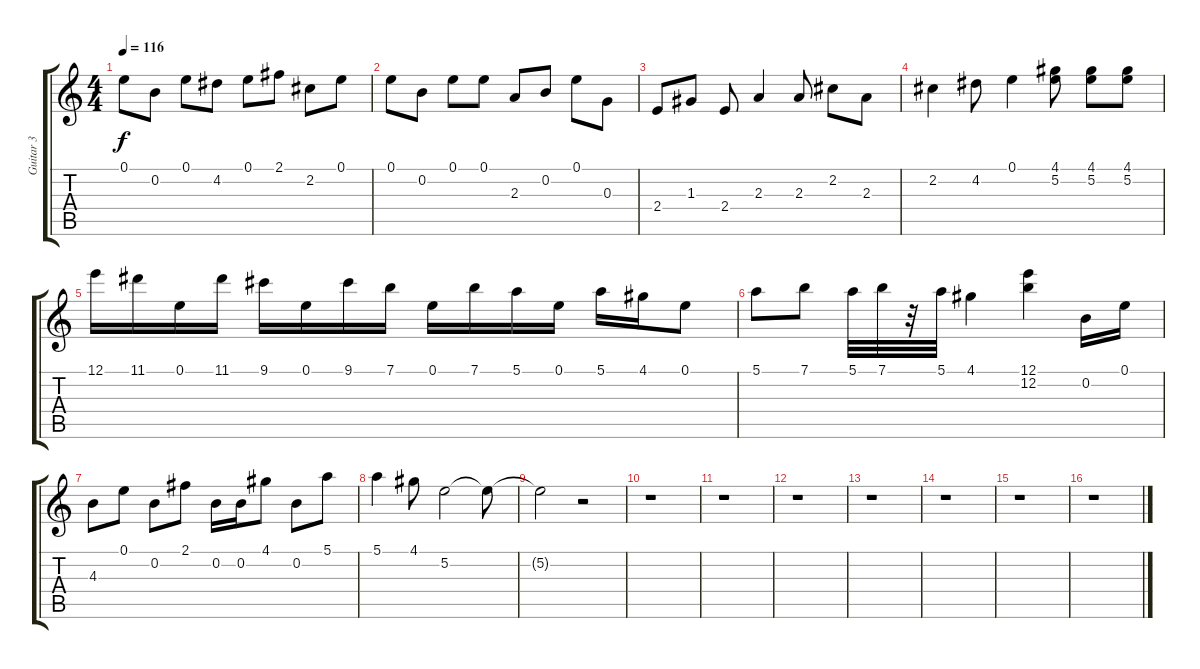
\track ("Guitar 3" "Guitar 3") {instrument distortionguitar}
\staff {score tabs}
\tuning (E4 B3 G3 D3 A2 E2) {hide}
\ts (4 4)
\tempo 116
\clef g2
\ks c
0.1.8{dy f} 0.2.8 0.1.8 4.2.8 0.1.8 2.1.8 2.2.8 0.1.8 |
0.1.8 0.2.8 0.1.8 0.1.8 2.3.8 0.2.8 0.1.8 0.3.8 |
2.4.8 1.3.8 2.4.8 2.3.4 2.3.8 2.2.8 2.3.8 |
2.2.4 4.2.8 0.1.4 (4.1 5.2).8 (4.1 5.2).8 (4.1 5.2).8 |
12.1.16 11.1.16 0.1.16 11.1.16 9.1.16 0.1.16 9.1.16 7.1.16 0.1.16 7.1.16 5.1.16 0.1.16 5.1.16 4.1.16 0.1.8 |
5.1.8 7.1.8 5.1.32 7.1.32 r.32 5.1.32 4.1.4 (12.1 12.2).4 0.2.16 0.1.16 |
4.3.8 0.1.8 0.2.8 2.1.8 0.2.16 0.2.16 4.1.8 0.2.8 5.1.8 |
5.1.4 4.1.8 5.2.2 5.2{t}.8 |
5.2{t}.2 r.2 |
r.1 |
r.1 |
r.1 |
r.1 |
r.1 |
r.1 |
r.1
